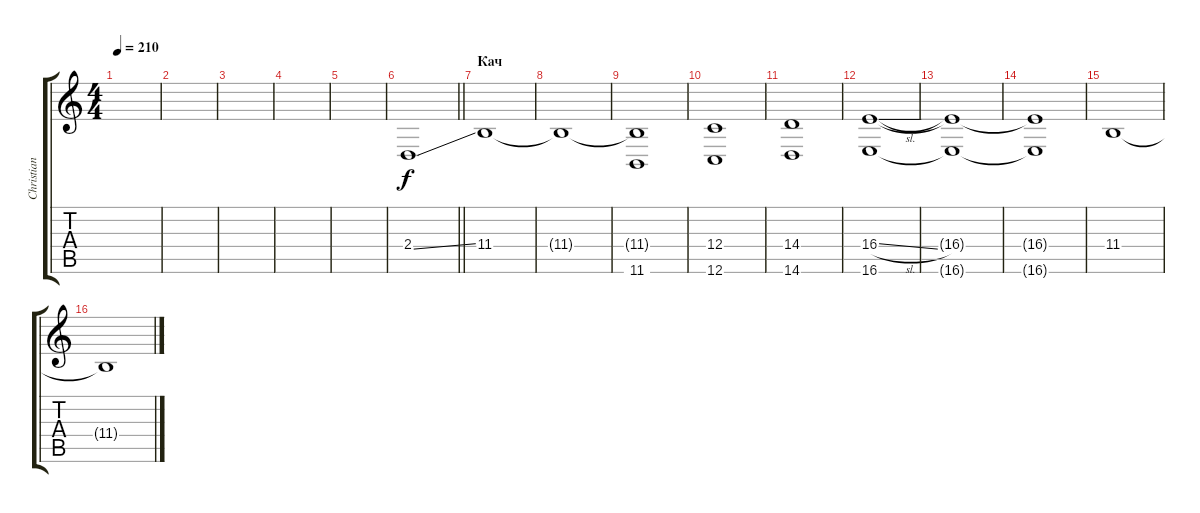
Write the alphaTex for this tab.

\track ("Christian Lorenz" "Christian ") {instrument tuba}
\staff {score tabs}
\tuning (E4 C4 G3 C3 G2 C2) {hide}
\ts (4 4)
\tempo 210
\clef g2
\ks c
|
|
|
|
|
\barLineRight lightlight
2.4{ss}.1 |
\section ("" "Кач")
11.4.1 |
11.4{t}.1 |
(11.4{t} 11.6).1 |
(12.4 12.6).1 |
(14.4 14.6).1 |
(16.4{sl} 16.6).1 |
(16.4{t} 16.6{t}).1 |
(16.4{t} 16.6{t}).1 |
11.4.1 |
11.4{t}.1
